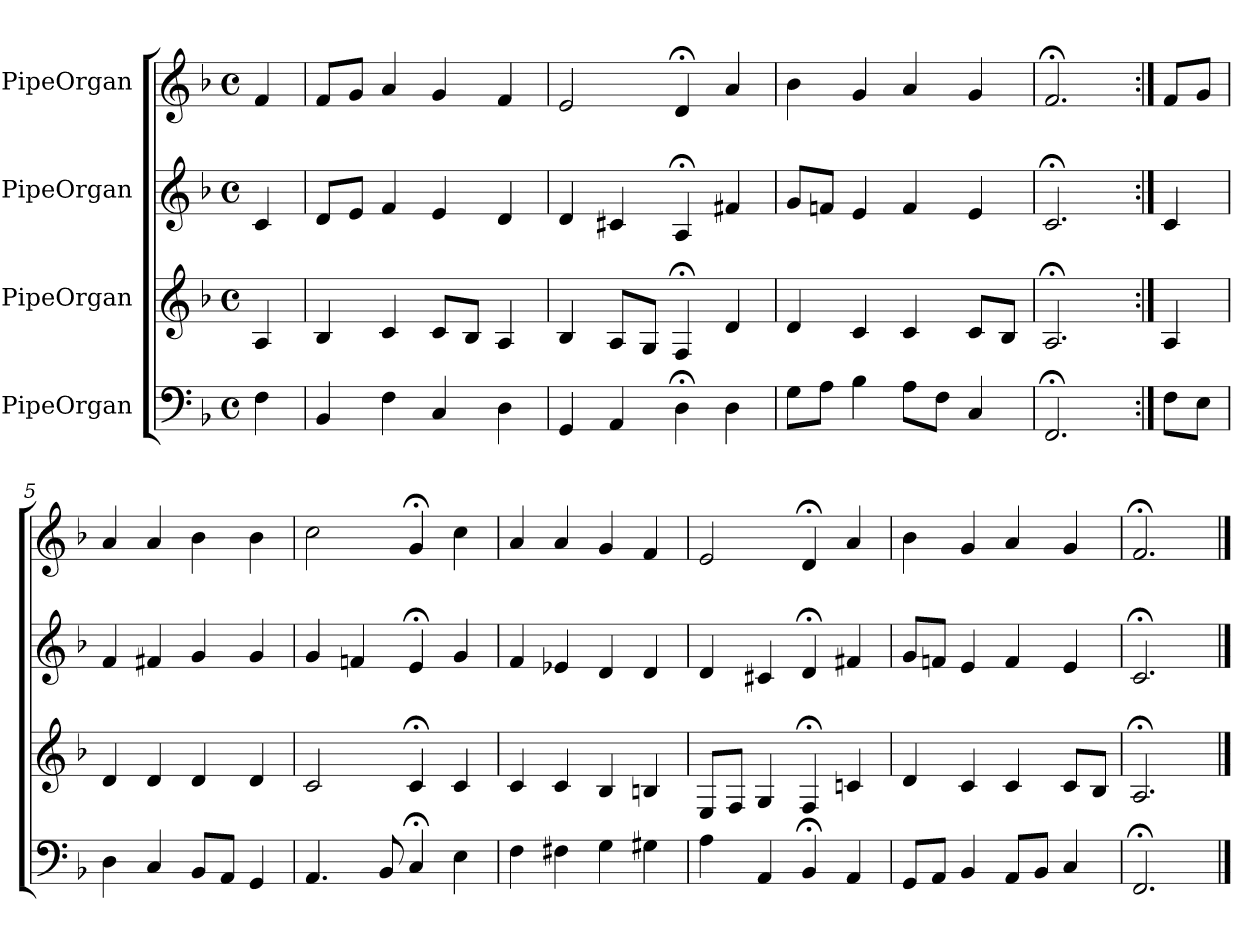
**kern	**kern	**kern	**kern
*part4	*part3	*part2	*part1
*staff4	*staff3	*staff2	*staff1
*I"PipeOrgan	*I"PipeOrgan	*I"PipeOrgan	*I"PipeOrgan
*k[b-]	*k[b-]	*k[b-]	*k[b-]
*F:	*F:	*F:	*F:
*M4/4	*M4/4	*M4/4	*M4/4
*met(c)	*met(c)	*met(c)	*met(c)
*MM60	*MM60	*MM60	*MM60
=	=	=	=
4F	4A	4c	4f
=1	=1	=1	=1
4BB-	4B-	8dL	8fL
.	.	8eJ	8gJ
4F	4c	4f	4a
4C	8cL	4e	4g
.	8B-J	.	.
4D	4A	4d	4f
=2	=2	=2	=2
4GG	4B-	4d	2e
4AA	8AL	4c#X	.
.	8GJ	.	.
4D;<	4F;<	4A;<	4d;<
4D	4d	4f#X	4a
=3	=3	=3	=3
8GL	4d	8gL	4b-
8AJ	.	8fnJ	.
4B-	4c	4e	4g
8AL	4c	4f	4a
8FJ	.	.	.
4C	8cL	4e	4g
.	8B-J	.	.
=4	=4	=4	=4
2.FF;<	2.A;<	2.c;<	2.f;<
=:|!	=:|!	=:|!	=:|!
8FL	4A	4c	8fL
8EJ	.	.	8gJ
=5	=5	=5	=5
4D	4d	4f	4a
4C	4d	4f#X	4a
8BB-L	4d	4g	4b-
8AAJ	.	.	.
4GG	4d	4g	4b-
=6	=6	=6	=6
4.AA	2c	4g	2cc
.	.	4fn	.
8BB-	.	.	.
4C;<	4c;<	4e;<	4g;<
4E	4c	4g	4cc
=7	=7	=7	=7
4F	4c	4f	4a
4F#X	4c	4e-X	4a
4G	4B-	4d	4g
4G#X	4Bn	4d	4f
=8	=8	=8	=8
4A	8EL	4d	2e
.	8FJ	.	.
4AA	4G	4c#X	.
4BB-;<	4F;<	4d;<	4d;<
4AA	4cn	4f#X	4a
=9	=9	=9	=9
8GGL	4d	8gL	4b-
8AAJ	.	8fnJ	.
4BB-	4c	4e	4g
8AAL	4c	4f	4a
8BB-J	.	.	.
4C	8cL	4e	4g
.	8B-J	.	.
=10	=10	=10	=10
2.FF;<	2.A;<	2.c;<	2.f;<
==	==	==	==
*-	*-	*-	*-
